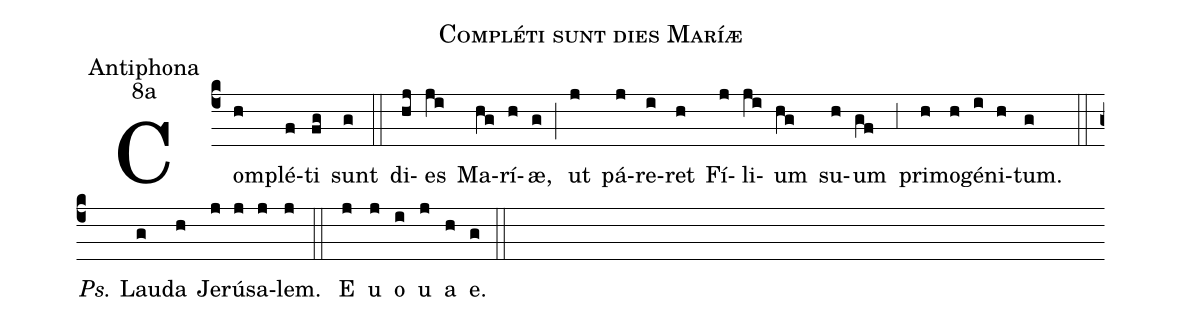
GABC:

name: Compléti sunt dies Maríæ;
office-part: Antiphona;
mode: 8a;
%%
(c4) Com(h)plé(f)ti(fg) sunt(g) (::) di(hj)es(ji) Ma(hg)rí(h)æ,(g) (;) ut(j) pá(j)re(i)ret(h) Fí(j)li(ji)um(hg) su(h)um(gf) (;3) pri(h)mo(h)gé(i)ni(h)tum.(g) (::)
<i>Ps.</i> L{a}u(g)da(h) Je(j)rú(j)sa(j)lem.(j) (::)
<eu> E(j) u(j) o(i) u(j) a(h) e.(g) </eu>(::)
